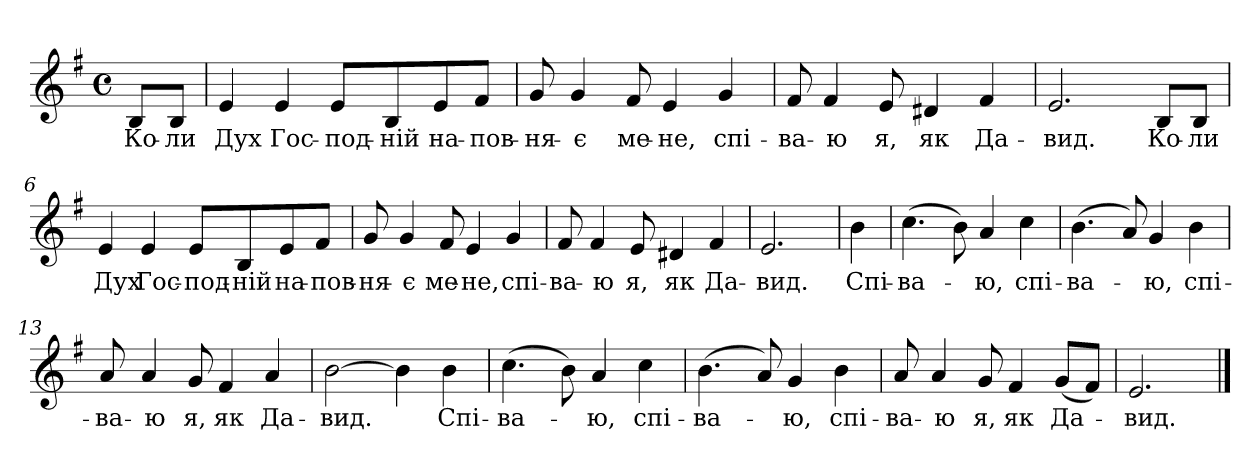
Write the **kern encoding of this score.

**kern	**text
*part1	*part1
*staff1	*staff1
*clefG2	*
*k[f#]	*
*e:	*
*M4/4	*
*met(c)	*
=1	=1
!	!LO:LY:b
8B/L	Ко-
!	!LO:LY:b
8B/J	-ли
=2	=2
!	!LO:LY:b
4e/	Дух
!	!LO:LY:b
4e/	Гос-
!	!LO:LY:b
8e/L	-под-
!	!LO:LY:b
8B/	-ній
!	!LO:LY:b
8e/	на-
!	!LO:LY:b
8f#/J	-пов-
=3	=3
!	!LO:LY:b
8g/	-ня-
!	!LO:LY:b
4g/	-є
!	!LO:LY:b
8f#/	ме-
!	!LO:LY:b
4e/	-не,
!	!LO:LY:b
4g/	спі-
!!LO:LB:g=z
=4	=4
!	!LO:LY:b
8f#/	-ва-
!	!LO:LY:b
4f#/	-ю
!	!LO:LY:b
8e/	я,
!	!LO:LY:b
4d#X/	як
!	!LO:LY:b
4f#/	Да-
=5	=5
!	!LO:LY:b
2.e/	-вид.
!	!LO:LY:b
8B/L	Ко-
!	!LO:LY:b
8B/J	-ли
=6	=6
!	!LO:LY:b
4e/	Дух
!	!LO:LY:b
4e/	Гос-
!	!LO:LY:b
8e/L	-под-
!	!LO:LY:b
8B/	-ній
!	!LO:LY:b
8e/	на-
!	!LO:LY:b
8f#/J	-пов-
!!LO:LB:g=z
=7	=7
!	!LO:LY:b
8g/	-ня-
!	!LO:LY:b
4g/	-є
!	!LO:LY:b
8f#/	ме-
!	!LO:LY:b
4e/	-не,
!	!LO:LY:b
4g/	спі-
=8	=8
!	!LO:LY:b
8f#/	-ва-
!	!LO:LY:b
4f#/	-ю
!	!LO:LY:b
8e/	я,
!	!LO:LY:b
4d#X/	як
!	!LO:LY:b
4f#/	Да-
=9	=9
!	!LO:LY:b
2.e/	-вид.
!!LO:LB:g=z
=10	=10
!	!LO:LY:b
4b\	Спі-
=11	=11
!	!LO:LY:b
(>4.cc\	-ва-
8b\)	.
!	!LO:LY:b
4a/	-ю,
!	!LO:LY:b
4cc\	спі-
=12	=12
!	!LO:LY:b
(>4.b\	-ва-
8a/)	.
!	!LO:LY:b
4g/	-ю,
!	!LO:LY:b
4b\	спі-
!!LO:LB:g=z
=13	=13
!	!LO:LY:b
8a/	-ва-
!	!LO:LY:b
4a/	-ю
!	!LO:LY:b
8g/	я,
!	!LO:LY:b
4f#/	як
!	!LO:LY:b
4a/	Да-
=14	=14
!	!LO:LY:b
[2b\	-вид.
4b\]	.
!	!LO:LY:b
4b\	Спі-
=15	=15
!	!LO:LY:b
(>4.cc\	-ва-
8b\)	.
!	!LO:LY:b
4a/	-ю,
!	!LO:LY:b
4cc\	спі-
!!LO:LB:g=z
=16	=16
!	!LO:LY:b
(>4.b\	-ва-
8a/)	.
!	!LO:LY:b
4g/	-ю,
!	!LO:LY:b
4b\	спі-
=17	=17
!	!LO:LY:b
8a/	-ва-
!	!LO:LY:b
4a/	-ю
!	!LO:LY:b
8g/	я,
!	!LO:LY:b
4f#/	як
!	!LO:LY:b
(<8g/L	Да-
8f#/J)	.
=18	=18
!	!LO:LY:b
2.e/	-вид.
==	==
*-	*-
